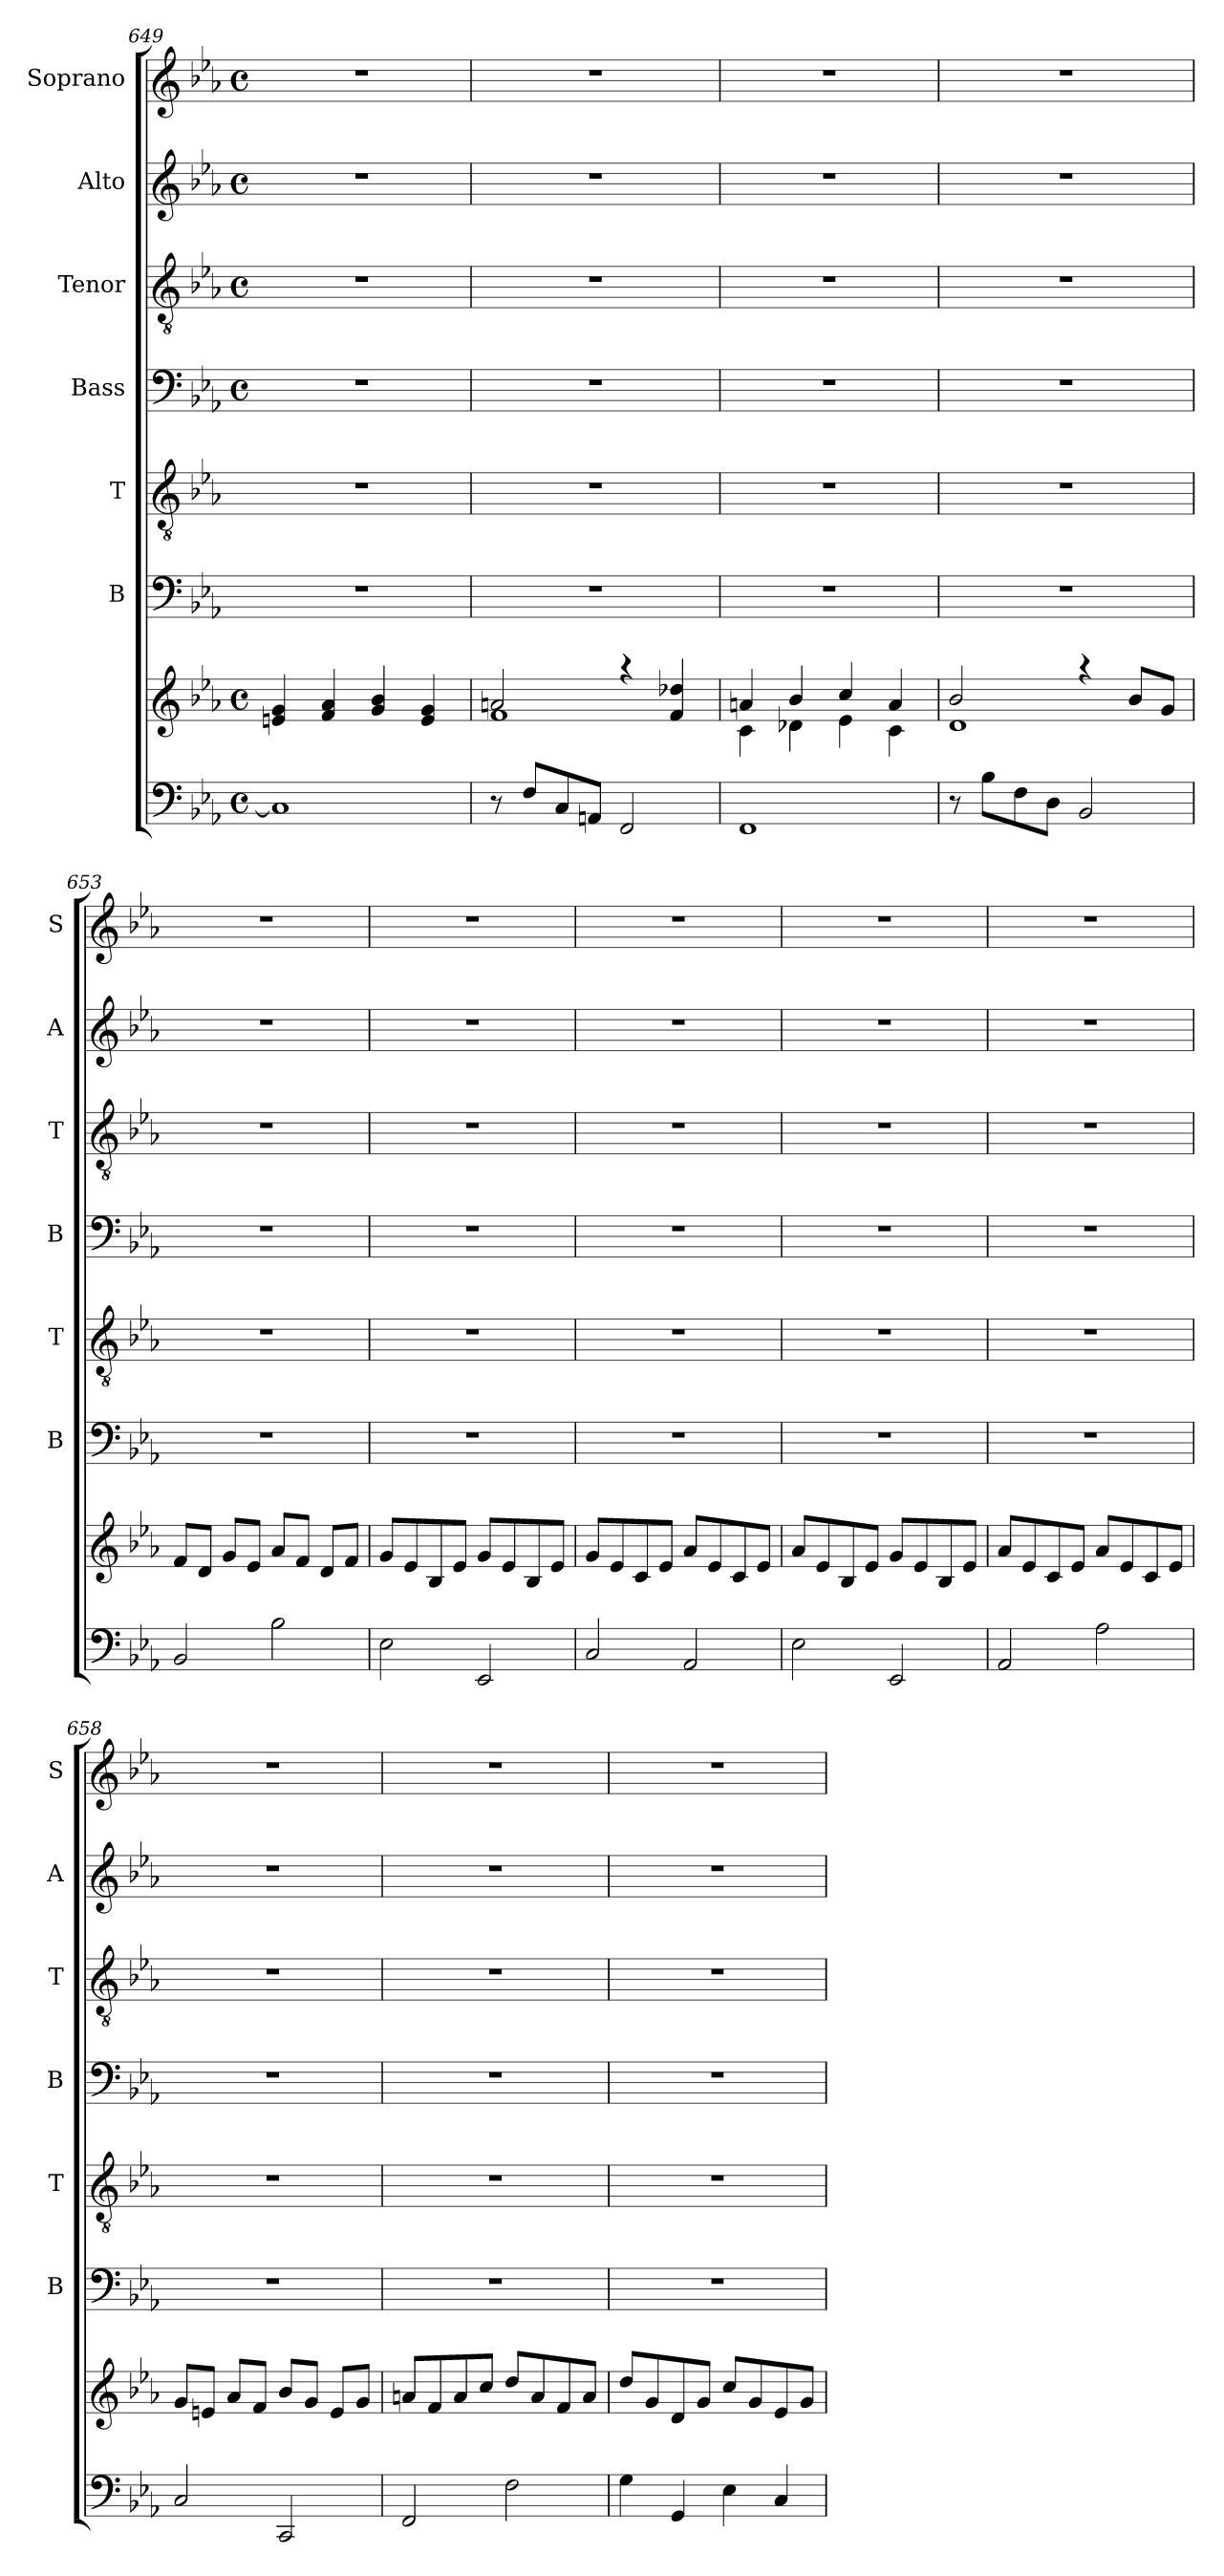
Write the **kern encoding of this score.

**kern	**kern	**kern	**kern	**kern	**kern	**kern	**kern
*part8	*part7	*part6	*part5	*part4	*part3	*part2	*part1
*staff8	*staff7	*staff6	*staff5	*staff4	*staff3	*staff2	*staff1
*	*	*I"B	*I"T	*I"Bass	*I"Tenor	*I"Alto	*I"Soprano
*	*	*I'B	*I'T	*I'B	*I'T	*I'A	*I'S
*clefF4	*clefG2	*clefF4	*clefGv2	*clefF4	*clefGv2	*clefG2	*clefG2
*k[b-e-a-]	*k[b-e-a-]	*k[b-e-a-]	*k[b-e-a-]	*k[b-e-a-]	*k[b-e-a-]	*k[b-e-a-]	*k[b-e-a-]
*E-:	*E-:	*E-:	*E-:	*E-:	*E-:	*E-:	*E-:
*M4/4	*M4/4	*	*	*M4/4	*M4/4	*M4/4	*M4/4
*met(c)	*met(c)	*	*	*met(c)	*met(c)	*met(c)	*met(c)
=649	=649	=649	=649	=649	=649	=649	=649
1C]	4en/ 4g/	1r	1r	1r	1r	1r	1r
.	4f/ 4a-/	.	.	.	.	.	.
.	4g/ 4b-/	.	.	.	.	.	.
.	4e/ 4g/	.	.	.	.	.	.
=650	=650	=650	=650	=650	=650	=650	=650
*	*^	*	*	*	*	*	*
8r	2an/	1f	1r	1r	1r	1r	1r	1r
8F/L	.	.	.	.	.	.	.	.
8C/	.	.	.	.	.	.	.	.
8AAn/J	.	.	.	.	.	.	.	.
2FF/	4raa	.	.	.	.	.	.	.
.	4f/ 4dd-X/	.	.	.	.	.	.	.
!!LO:LB:g=z
=651	=651	=651	=651	=651	=651	=651	=651	=651
1FF	4an/	4c\	1r	1r	1r	1r	1r	1r
.	4b-/	4d-X\	.	.	.	.	.	.
.	4cc/	4e-\	.	.	.	.	.	.
.	4a/	4c\	.	.	.	.	.	.
=652	=652	=652	=652	=652	=652	=652	=652	=652
8r	2b-/	1d	1r	1r	1r	1r	1r	1r
8B-\L	.	.	.	.	.	.	.	.
8F\	.	.	.	.	.	.	.	.
8D\J	.	.	.	.	.	.	.	.
2BB-/	4raa	.	.	.	.	.	.	.
.	8b-/L	.	.	.	.	.	.	.
.	8g/J	.	.	.	.	.	.	.
*	*v	*v	*	*	*	*	*	*
=653	=653	=653	=653	=653	=653	=653	=653
2BB-/	8f/L	1r	1r	1r	1r	1r	1r
.	8d/J	.	.	.	.	.	.
.	8g/L	.	.	.	.	.	.
.	8e-/J	.	.	.	.	.	.
2B-\	8a-/L	.	.	.	.	.	.
.	8f/J	.	.	.	.	.	.
.	8d/L	.	.	.	.	.	.
.	8f/J	.	.	.	.	.	.
=654	=654	=654	=654	=654	=654	=654	=654
2E-\	8g/L	1r	1r	1r	1r	1r	1r
.	8e-/	.	.	.	.	.	.
.	8B-/	.	.	.	.	.	.
.	8e-/J	.	.	.	.	.	.
2EE-/	8g/L	.	.	.	.	.	.
.	8e-/	.	.	.	.	.	.
.	8B-/	.	.	.	.	.	.
.	8e-/J	.	.	.	.	.	.
=655	=655	=655	=655	=655	=655	=655	=655
2C/	8g/L	1r	1r	1r	1r	1r	1r
.	8e-/	.	.	.	.	.	.
.	8c/	.	.	.	.	.	.
.	8e-/J	.	.	.	.	.	.
2AA-/	8a-/L	.	.	.	.	.	.
.	8e-/	.	.	.	.	.	.
.	8c/	.	.	.	.	.	.
.	8e-/J	.	.	.	.	.	.
!!LO:LB:g=z
=656	=656	=656	=656	=656	=656	=656	=656
2E-\	8a-/L	1r	1r	1r	1r	1r	1r
.	8e-/	.	.	.	.	.	.
.	8B-/	.	.	.	.	.	.
.	8e-/J	.	.	.	.	.	.
2EE-/	8g/L	.	.	.	.	.	.
.	8e-/	.	.	.	.	.	.
.	8B-/	.	.	.	.	.	.
.	8e-/J	.	.	.	.	.	.
=657	=657	=657	=657	=657	=657	=657	=657
2AA-/	8a-/L	1r	1r	1r	1r	1r	1r
.	8e-/	.	.	.	.	.	.
.	8c/	.	.	.	.	.	.
.	8e-/J	.	.	.	.	.	.
2A-\	8a-/L	.	.	.	.	.	.
.	8e-/	.	.	.	.	.	.
.	8c/	.	.	.	.	.	.
.	8e-/J	.	.	.	.	.	.
=658	=658	=658	=658	=658	=658	=658	=658
2C/	8g/L	1r	1r	1r	1r	1r	1r
.	8en/J	.	.	.	.	.	.
.	8a-/L	.	.	.	.	.	.
.	8f/J	.	.	.	.	.	.
2CC/	8b-/L	.	.	.	.	.	.
.	8g/J	.	.	.	.	.	.
.	8e/L	.	.	.	.	.	.
.	8g/J	.	.	.	.	.	.
=659	=659	=659	=659	=659	=659	=659	=659
2FF/	8an/L	1r	1r	1r	1r	1r	1r
.	8f/	.	.	.	.	.	.
.	8a/	.	.	.	.	.	.
.	8cc/J	.	.	.	.	.	.
2F\	8dd/L	.	.	.	.	.	.
.	8a/	.	.	.	.	.	.
.	8f/	.	.	.	.	.	.
.	8a/J	.	.	.	.	.	.
!!LO:LB:g=z
=660	=660	=660	=660	=660	=660	=660	=660
4G\	8dd/L	1r	1r	1r	1r	1r	1r
.	8g/	.	.	.	.	.	.
4GG/	8d/	.	.	.	.	.	.
.	8g/J	.	.	.	.	.	.
4E-\	8cc/L	.	.	.	.	.	.
.	8g/	.	.	.	.	.	.
4C/	8e-/	.	.	.	.	.	.
.	8g/J	.	.	.	.	.	.
=	=	=	=	=	=	=	=
*-	*-	*-	*-	*-	*-	*-	*-
